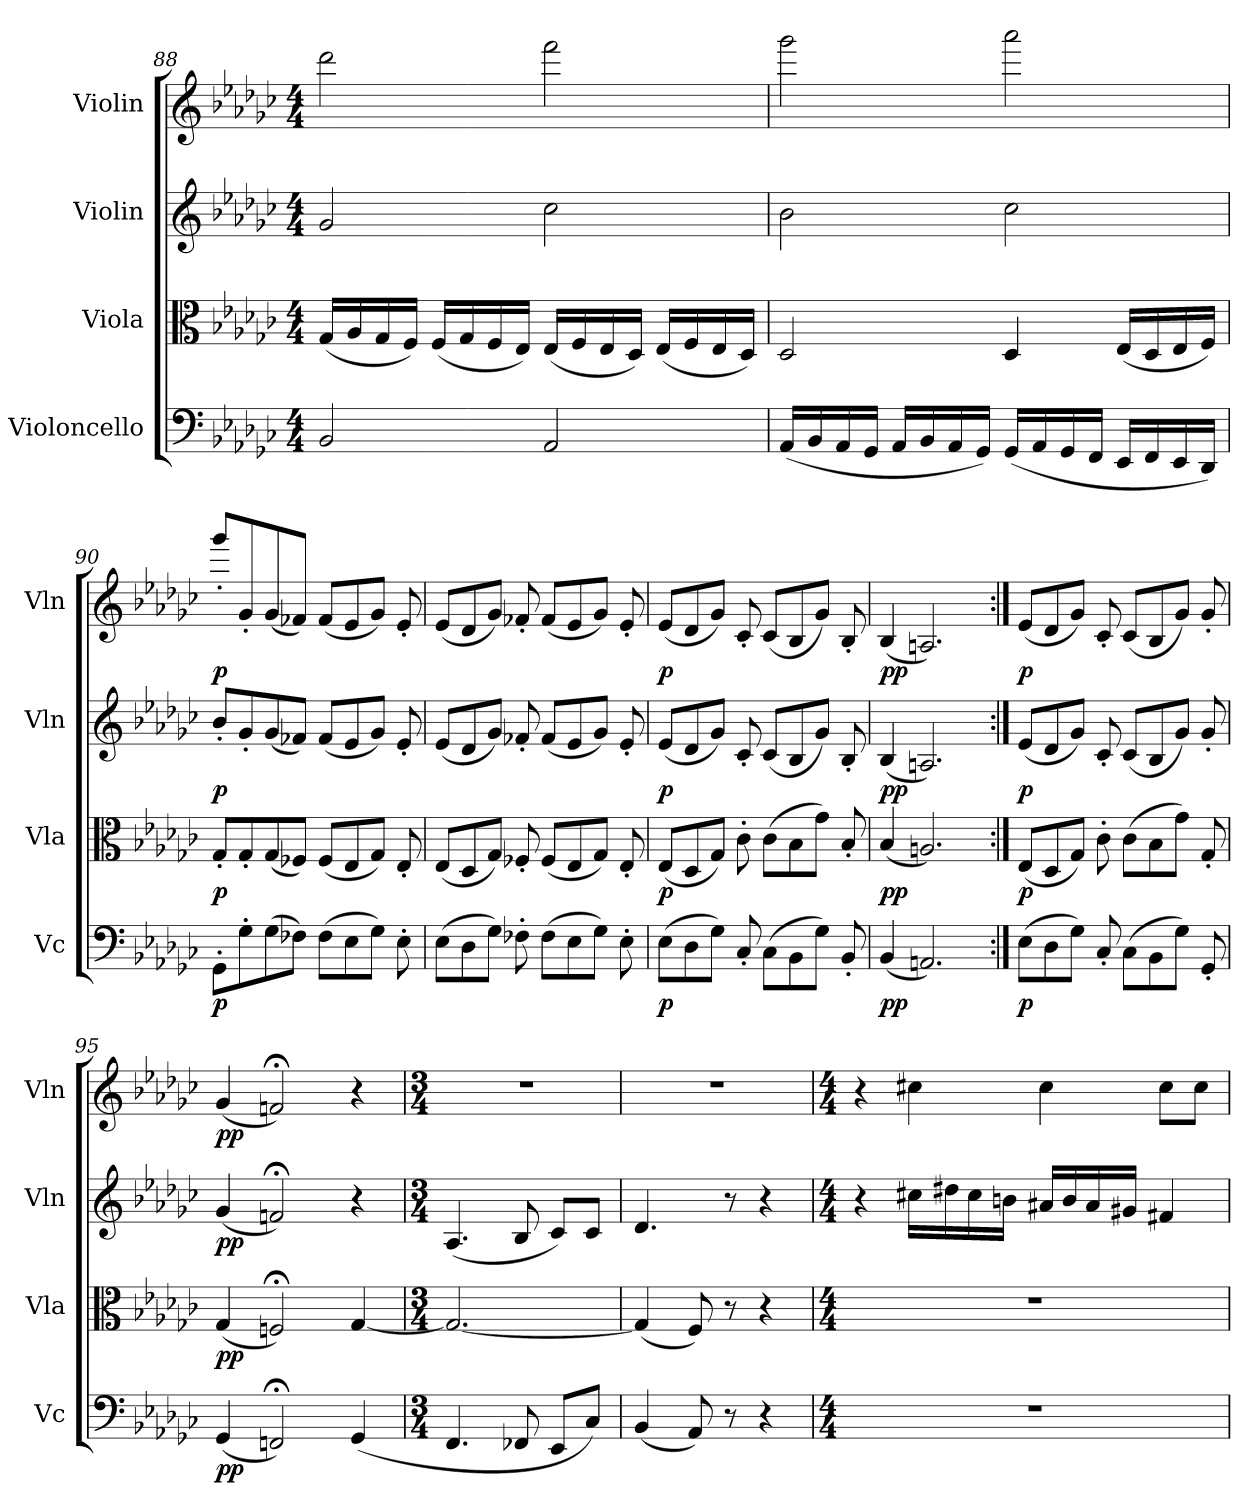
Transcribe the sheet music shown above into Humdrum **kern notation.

**kern	**dynam	**kern	**dynam	**kern	**dynam	**kern	**dynam
*part4	*part4	*part3	*part3	*part2	*part2	*part1	*part1
*staff4	*staff4	*staff3	*staff3	*staff2	*staff2	*staff1	*staff1
*I"Violoncello	*	*I"Viola	*	*I"Violin	*	*I"Violin	*
*I'Vc	*	*I'Vla	*	*I'Vln	*	*I'Vln	*
*clefF4	*	*clefC3	*	*clefG2	*	*clefG2	*
*k[b-e-a-d-g-c-]	*	*k[b-e-a-d-g-c-]	*	*k[b-e-a-d-g-c-]	*	*k[b-e-a-d-g-c-]	*
*M4/4	*	*M4/4	*	*M4/4	*	*M4/4	*
=88	=88	=88	=88	=88	=88	=88	=88
2BB-/	.	(16G-/LL	.	2g-/	.	2ddd-\	.
.	.	16A-/	.	.	.	.	.
.	.	16G-/	.	.	.	.	.
.	.	16F/JJ)	.	.	.	.	.
.	.	(16F/LL	.	.	.	.	.
.	.	16G-/	.	.	.	.	.
.	.	16F/	.	.	.	.	.
.	.	16E-/JJ)	.	.	.	.	.
2AA-/	.	(16E-/LL	.	2cc-\	.	2fff\	.
.	.	16F/	.	.	.	.	.
.	.	16E-/	.	.	.	.	.
.	.	16D-/JJ)	.	.	.	.	.
.	.	(16E-/LL	.	.	.	.	.
.	.	16F/	.	.	.	.	.
.	.	16E-/	.	.	.	.	.
.	.	16D-/JJ)	.	.	.	.	.
=89	=89	=89	=89	=89	=89	=89	=89
(16AA-/LL	.	2D-/	.	2b-\	.	2ggg-\	.
16BB-/	.	.	.	.	.	.	.
16AA-/	.	.	.	.	.	.	.
16GG-/JJ	.	.	.	.	.	.	.
16AA-/LL	.	.	.	.	.	.	.
16BB-/	.	.	.	.	.	.	.
16AA-/	.	.	.	.	.	.	.
16GG-/JJ)	.	.	.	.	.	.	.
(16GG-/LL	.	4D-/	.	2cc-\	.	2aaa-\	.
16AA-/	.	.	.	.	.	.	.
16GG-/	.	.	.	.	.	.	.
16FF/JJ	.	.	.	.	.	.	.
16EE-/LL	.	(16E-/LL	.	.	.	.	.
16FF/	.	16D-/	.	.	.	.	.
16EE-/	.	16E-/	.	.	.	.	.
16DD-/JJ)	.	16F/JJ)	.	.	.	.	.
=90	=90	=90	=90	=90	=90	=90	=90
8GG-'/L	p	8G-'/L	p	8b-'/L	p	8ggg-'\L	p
8G-'\	.	8G-'/	.	8g-'/	.	8g-'/	.
(8G-\	.	(8G-/	.	(8g-/	.	(8g-/	.
8F-X\J)	.	8F-X/J)	.	8f-X/J)	.	8f-X/J)	.
(8F-\L	.	(8F-/L	.	(8f-/L	.	(8f-/L	.
8E-\	.	8E-/	.	8e-/	.	8e-/	.
8G-\J)	.	8G-/J)	.	8g-/J)	.	8g-/J)	.
8E-'\	.	8E-'/	.	8e-'/	.	8e-'/	.
=91	=91	=91	=91	=91	=91	=91	=91
(8E-\L	.	(8E-/L	.	(8e-/L	.	(8e-/L	.
8D-\	.	8D-/	.	8d-/	.	8d-/	.
8G-\J)	.	8G-/J)	.	8g-/J)	.	8g-/J)	.
8F-X'\	.	8F-X'/	.	8f-X'/	.	8f-X'/	.
(8F-\L	.	(8F-/L	.	(8f-/L	.	(8f-/L	.
8E-\	.	8E-/	.	8e-/	.	8e-/	.
8G-\J)	.	8G-/J)	.	8g-/J)	.	8g-/J)	.
8E-'\	.	8E-'/	.	8e-'/	.	8e-'/	.
=92	=92	=92	=92	=92	=92	=92	=92
(8E-\L	p	(8E-/L	p	(8e-/L	p	(8e-/L	p
8D-\	.	8D-/	.	8d-/	.	8d-/	.
8G-\J)	.	8G-/J)	.	8g-/J)	.	8g-/J)	.
8C-'/	.	8c-'\	.	8c-'/	.	8c-'/	.
(8C-\L	.	(8c-\L	.	(8c-/L	.	(8c-/L	.
8BB-\	.	8B-\	.	8B-/	.	8B-/	.
8G-\J)	.	8g-\J)	.	8g-/J)	.	8g-/J)	.
8BB-'/	.	8B-'/	.	8B-'/	.	8B-'/	.
=93	=93	=93	=93	=93	=93	=93	=93
(4BB-/	pp	(4B-/	pp	(4B-/	pp	(4B-/	pp
2.AAn/)	.	2.An/)	.	2.An/)	.	2.An/)	.
=94:|!	=94:|!	=94:|!	=94:|!	=94:|!	=94:|!	=94:|!	=94:|!
(8E-\L	p	(8E-/L	p	(8e-/L	p	(8e-/L	p
8D-\	.	8D-/	.	8d-/	.	8d-/	.
8G-\J)	.	8G-/J)	.	8g-/J)	.	8g-/J)	.
8C-'/	.	8c-'\	.	8c-'/	.	8c-'/	.
(8C-\L	.	(8c-\L	.	(8c-/L	.	(8c-/L	.
8BB-\	.	8B-\	.	8B-/	.	8B-/	.
8G-\J)	.	8g-\J)	.	8g-/J)	.	8g-/J)	.
8GG-'/	.	8G-'/	.	8g-'/	.	8g-'/	.
=95	=95	=95	=95	=95	=95	=95	=95
*	*	*	*	*	*	*MM54	*
(4GG-/	pp	(4G-/	pp	(4g-/	pp	(4g-/	pp
2FFn;</)	.	2Fn;</)	.	2fn;</)	.	2fn;</)	.
(4GG-/	.	[4G-/	.	4r	.	4r	.
=96	=96	=96	=96	=96	=96	=96	=96
*M3/4	*	*M3/4	*	*M3/4	*	*M3/4	*
*	*	*	*	*	*	*MM54	*
4.FF/	.	2.G-/_	.	(4.A-/	.	2.r	.
8FF-X/	.	.	.	8B-/	.	.	.
8EE-/L	.	.	.	8c-/L)	.	.	.
8C-/J)	.	.	.	8c-/J	.	.	.
=97	=97	=97	=97	=97	=97	=97	=97
(4BB-/	.	(4G-/]	.	4.d-/	.	2.r	.
8AA-/)	.	8F/)	.	.	.	.	.
8r	.	8r	.	8r	.	.	.
4r	.	4r	.	4r	.	.	.
=98	=98	=98	=98	=98	=98	=98	=98
*M4/4	*	*M4/4	*	*M4/4	*	*M4/4	*
*	*	*	*	*	*	*MM120	*
1r	.	1r	.	4r	.	4r	.
.	.	.	.	16cc#X\LL	.	4cc#X\	.
.	.	.	.	16dd#X\	.	.	.
.	.	.	.	16cc#\	.	.	.
.	.	.	.	16bn\JJ	.	.	.
.	.	.	.	16a#X/LL	.	4cc#\	.
.	.	.	.	16b/	.	.	.
.	.	.	.	16a#/	.	.	.
.	.	.	.	16g#X/JJ	.	.	.
.	.	.	.	4f#X/	.	8cc#\L	.
.	.	.	.	.	.	8cc#\J	.
=	=	=	=	=	=	=	=
*-	*-	*-	*-	*-	*-	*-	*-
